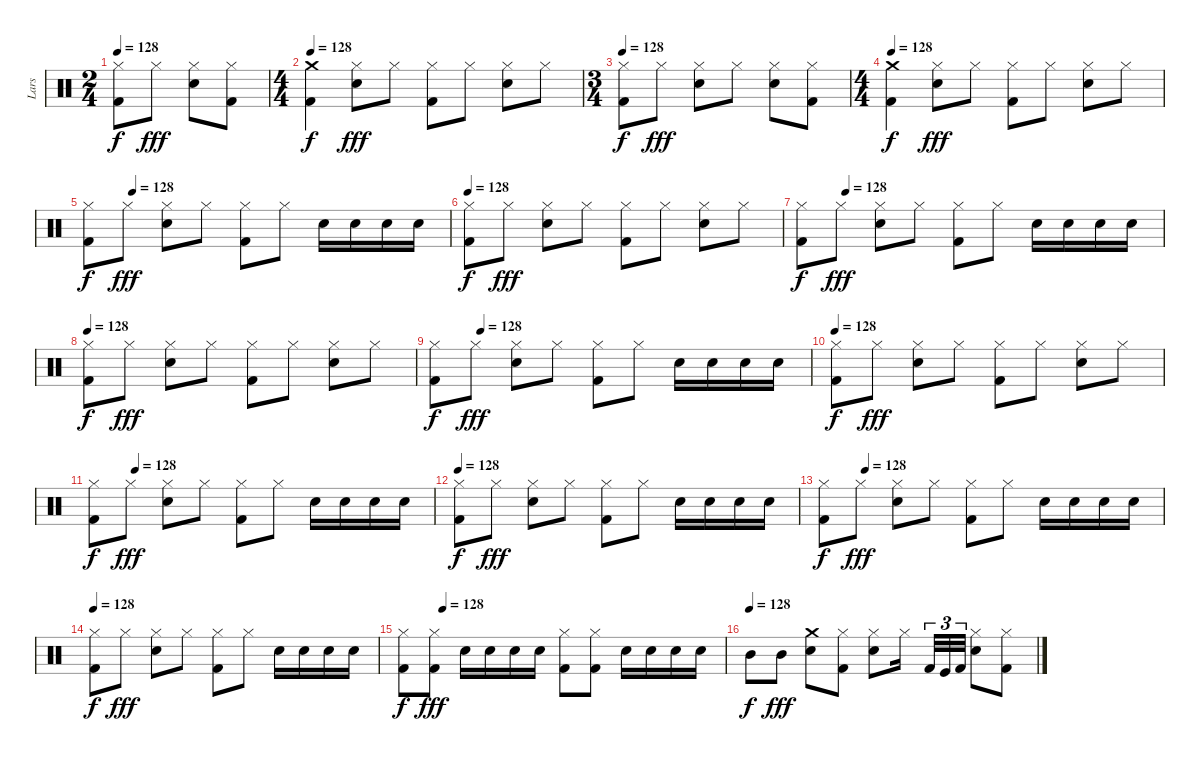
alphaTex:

\track ("Lars" "Lars") {instrument percussion}
\staff {score}
\articulation defaults
\ts (2 4)
\tempo 128
\clef neutral
\ks c
("Kick (hit) 2" "Hi-Hat (closed)").8{dy f} "Hi-Hat (closed)".8{dy fff} ("Snare (hit) 2" "Hi-Hat (closed)").8 ("Kick (hit) 2" "Hi-Hat (closed)").8 |
\ts (4 4)
\tempo 128
("Crash medium (hit)" "Kick (hit) 2").4{dy f} ("Snare (hit) 2" "Hi-Hat (closed)").8{dy fff} "Hi-Hat (closed)".8 ("Hi-Hat (closed)" "Kick (hit) 2").8 "Hi-Hat (closed)".8 ("Snare (hit) 2" "Hi-Hat (closed)").8 "Hi-Hat (closed)".8 |
\ts (3 4)
\tempo 128
("Kick (hit) 2" "Hi-Hat (closed)").8{dy f} "Hi-Hat (closed)".8{dy fff} ("Snare (hit) 2" "Hi-Hat (closed)").8 "Hi-Hat (closed)".8 ("Hi-Hat (closed)" "Snare (hit) 2").8 ("Kick (hit) 2" "Hi-Hat (closed)").8 |
\ts (4 4)
\tempo 128
("Kick (hit) 2" "Crash medium (hit)").4{dy f} ("Hi-Hat (closed)" "Snare (hit) 2").8{dy fff} "Hi-Hat (closed)".8 ("Hi-Hat (closed)" "Kick (hit) 2").8 "Hi-Hat (closed)".8 ("Snare (hit) 2" "Hi-Hat (closed)").8 "Hi-Hat (closed)".8 |
\tempo (128 0.125)
("Hi-Hat (closed)" "Kick (hit) 2").8{dy f} "Hi-Hat (closed)".8{dy fff} ("Snare (hit) 2" "Hi-Hat (closed)").8 "Hi-Hat (closed)".8 ("Hi-Hat (closed)" "Kick (hit) 2").8 "Hi-Hat (closed)".8 "Snare (hit) 2".16 "Snare (hit) 2".16 "Snare (hit) 2".16 "Snare (hit) 2".16 |
\tempo 128
("Hi-Hat (closed)" "Kick (hit) 2").8{dy f} "Hi-Hat (closed)".8{dy fff} ("Snare (hit) 2" "Hi-Hat (closed)").8 "Hi-Hat (closed)".8 ("Hi-Hat (closed)" "Kick (hit) 2").8 "Hi-Hat (closed)".8 ("Snare (hit) 2" "Hi-Hat (closed)").8 "Hi-Hat (closed)".8 |
\tempo (128 0.125)
("Hi-Hat (closed)" "Kick (hit) 2").8{dy f} "Hi-Hat (closed)".8{dy fff} ("Snare (hit) 2" "Hi-Hat (closed)").8 "Hi-Hat (closed)".8 ("Hi-Hat (closed)" "Kick (hit) 2").8 "Hi-Hat (closed)".8 "Snare (hit) 2".16 "Snare (hit) 2".16 "Snare (hit) 2".16 "Snare (hit) 2".16 |
\tempo 128
("Hi-Hat (closed)" "Kick (hit) 2").8{dy f} "Hi-Hat (closed)".8{dy fff} ("Snare (hit) 2" "Hi-Hat (closed)").8 "Hi-Hat (closed)".8 ("Hi-Hat (closed)" "Kick (hit) 2").8 "Hi-Hat (closed)".8 ("Snare (hit) 2" "Hi-Hat (closed)").8 "Hi-Hat (closed)".8 |
\tempo (128 0.125)
("Hi-Hat (closed)" "Kick (hit) 2").8{dy f} "Hi-Hat (closed)".8{dy fff} ("Snare (hit) 2" "Hi-Hat (closed)").8 "Hi-Hat (closed)".8 ("Hi-Hat (closed)" "Kick (hit) 2").8 "Hi-Hat (closed)".8 "Snare (hit) 2".16 "Snare (hit) 2".16 "Snare (hit) 2".16 "Snare (hit) 2".16 |
\tempo 128
("Hi-Hat (closed)" "Kick (hit) 2").8{dy f} "Hi-Hat (closed)".8{dy fff} ("Snare (hit) 2" "Hi-Hat (closed)").8 "Hi-Hat (closed)".8 ("Hi-Hat (closed)" "Kick (hit) 2").8 "Hi-Hat (closed)".8 ("Snare (hit) 2" "Hi-Hat (closed)").8 "Hi-Hat (closed)".8 |
\tempo (128 0.125)
("Hi-Hat (closed)" "Kick (hit) 2").8{dy f} "Hi-Hat (closed)".8{dy fff} ("Snare (hit) 2" "Hi-Hat (closed)").8 "Hi-Hat (closed)".8 ("Hi-Hat (closed)" "Kick (hit) 2").8 "Hi-Hat (closed)".8 "Snare (hit) 2".16 "Snare (hit) 2".16 "Snare (hit) 2".16 "Snare (hit) 2".16 |
\tempo 128
("Hi-Hat (closed)" "Kick (hit) 2").8{dy f} "Hi-Hat (closed)".8{dy fff} ("Snare (hit) 2" "Hi-Hat (closed)").8 "Hi-Hat (closed)".8 ("Hi-Hat (closed)" "Kick (hit) 2").8 "Hi-Hat (closed)".8 "Snare (hit) 2".16 "Snare (hit) 2".16 "Snare (hit) 2".16 "Snare (hit) 2".16 |
\tempo (128 0.125)
("Hi-Hat (closed)" "Kick (hit) 2").8{dy f} "Hi-Hat (closed)".8{dy fff} ("Snare (hit) 2" "Hi-Hat (closed)").8 "Hi-Hat (closed)".8 ("Hi-Hat (closed)" "Kick (hit) 2").8 "Hi-Hat (closed)".8 "Snare (hit) 2".16 "Snare (hit) 2".16 "Snare (hit) 2".16 "Snare (hit) 2".16 |
\tempo 128
("Hi-Hat (closed)" "Kick (hit) 2").8{dy f} "Hi-Hat (closed)".8{dy fff} ("Snare (hit) 2" "Hi-Hat (closed)").8 "Hi-Hat (closed)".8 ("Hi-Hat (closed)" "Kick (hit) 2").8 "Hi-Hat (closed)".8 "Snare (hit) 2".16 "Snare (hit) 2".16 "Snare (hit) 2".16 "Snare (hit) 2".16 |
\tempo (128 0.125)
("Hi-Hat (closed)" "Kick (hit) 2").8{dy f} ("Kick (hit) 2" "Hi-Hat (closed)").8{dy fff} "Snare (hit) 2".16 "Snare (hit) 2".16 "Snare (hit) 2".16 "Snare (hit) 2".16 ("Kick (hit) 2" "Hi-Hat (closed)").8 ("Kick (hit) 2" "Hi-Hat (closed)").8 "Snare (hit) 2".16 "Snare (hit) 2".16 "Snare (hit) 2".16 "Snare (hit) 2".16 |
\tempo (128)
"Mid Tom (hit)".8{dy f} "Mid Tom (hit)".8{dy fff} ("Crash medium (hit)" "Snare (hit) 2").8 ("Kick (hit) 2" "Hi-Hat (closed)").8 ("Snare (hit) 2" "Hi-Hat (closed)").8 "Hi-Hat (closed)".16 "Kick (hit) 2".32{tu (3 2)} "Kick (hit)".32{tu (3 2)} "Kick (hit) 2".32{tu (3 2)} ("Snare (hit) 2" "Hi-Hat (closed)").8 ("Kick (hit) 2" "Hi-Hat (closed)").8
